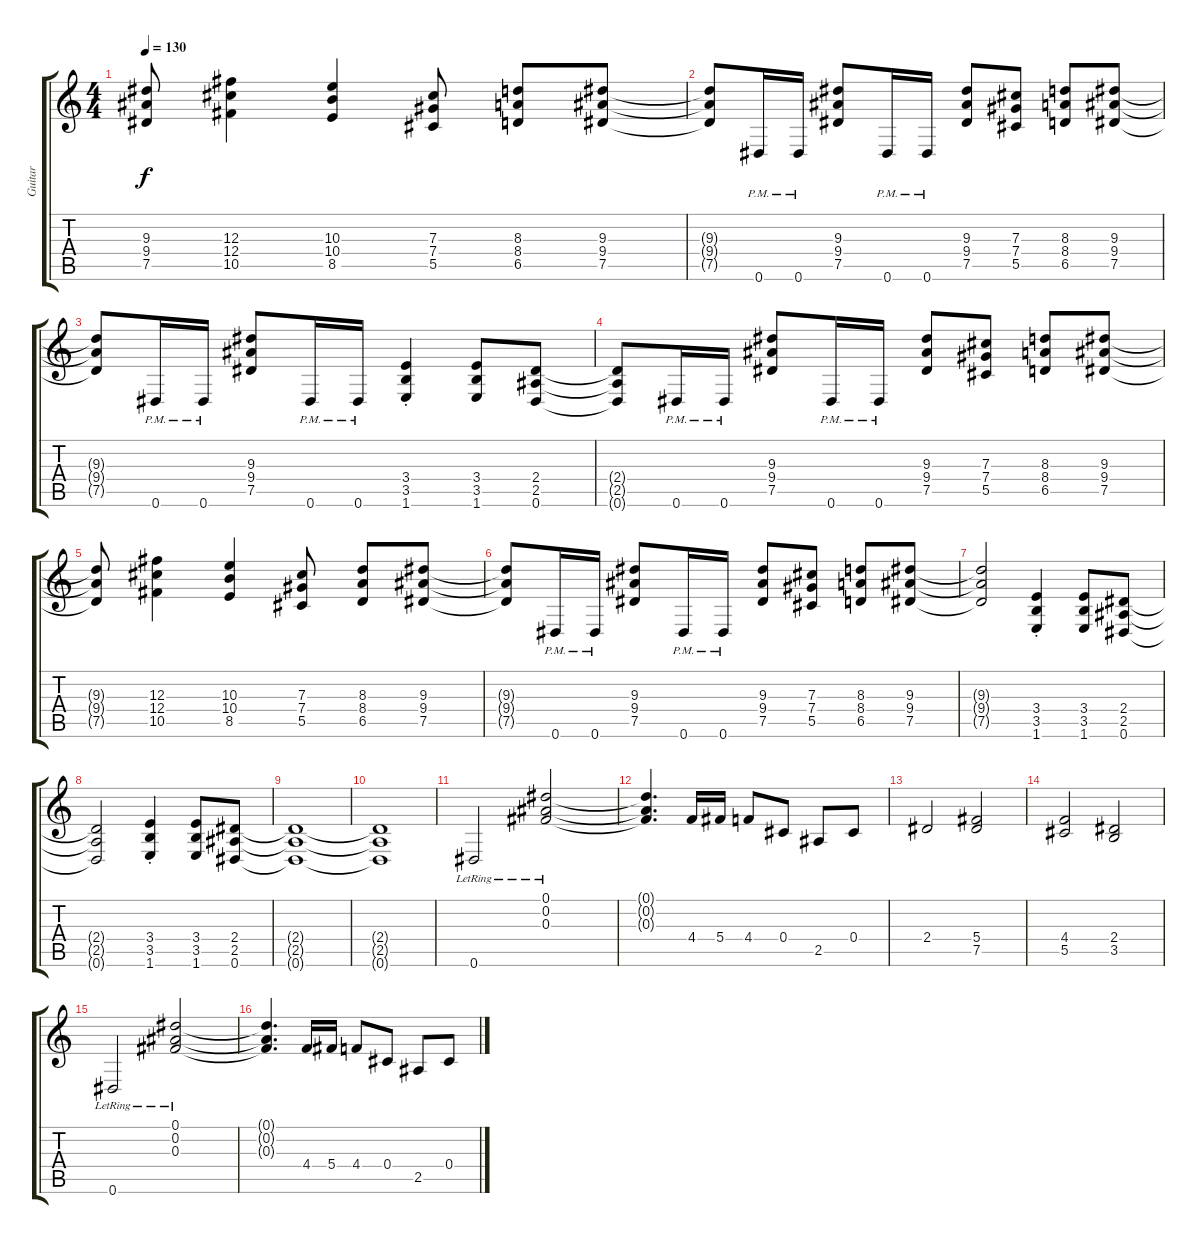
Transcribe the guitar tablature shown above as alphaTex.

\track ("Guitar " "Guitar ") {instrument distortionguitar}
\staff {score tabs}
\tuning (Eb4 Bb3 Gb3 Db3 Ab2 Eb2) {hide}
\ts (4 4)
\tempo 130
\clef g2
\ks c
(9.3{t} 9.4{t} 7.5{t}).8{dy f} (12.3 12.4 10.5).4 (10.3 10.4 8.5).4 (7.3 7.4 5.5).8 (8.3 8.4 6.5).8 (9.3 9.4 7.5).8 |
(9.3{t} 9.4{t} 7.5{t}).8 0.6{pm}.16 0.6{pm}.16 (9.3 9.4 7.5).8 0.6{pm}.16 0.6{pm}.16 (9.3 9.4 7.5).8 (7.3 7.4 5.5).8 (8.3 8.4 6.5).8 (9.3 9.4 7.5).8 |
(9.3{t} 9.4{t} 7.5{t}).8 0.6{pm}.16 0.6{pm}.16 (9.3 9.4 7.5).8 0.6{pm}.16 0.6{pm}.16 (3.4{st} 3.5{st} 1.6{st}).4 (3.4 3.5 1.6).8 (2.4 2.5 0.6).8 |
(2.4{t} 2.5{t} 0.6{t}).8 0.6{pm}.16 0.6{pm}.16 (9.3 9.4 7.5).8 0.6{pm}.16 0.6{pm}.16 (9.3 9.4 7.5).8 (7.3 7.4 5.5).8 (8.3 8.4 6.5).8 (9.3 9.4 7.5).8 |
(9.3{t} 9.4{t} 7.5{t}).8 (12.3 12.4 10.5).4 (10.3 10.4 8.5).4 (7.3 7.4 5.5).8 (8.3 8.4 6.5).8 (9.3 9.4 7.5).8 |
(9.3{t} 9.4{t} 7.5{t}).8 0.6{pm}.16 0.6{pm}.16 (9.3 9.4 7.5).8 0.6{pm}.16 0.6{pm}.16 (9.3 9.4 7.5).8 (7.3 7.4 5.5).8 (8.3 8.4 6.5).8 (9.3 9.4 7.5).8 |
(9.3{t} 9.4{t} 7.5{t}).2 (3.4{st} 3.5{st} 1.6{st}).4 (3.4 3.5 1.6).8 (2.4 2.5 0.6).8 |
(2.4{t} 2.5{t} 0.6{t}).2 (3.4{st} 3.5{st} 1.6{st}).4 (3.4 3.5 1.6).8 (2.4 2.5 0.6).8 |
(2.4{t} 2.5{t} 0.6{t}).1 |
(2.4{t} 2.5{t} 0.6{t}).1 |
0.6{lr}.2{instrument electricguitarclean} (0.1{lr} 0.2{lr} 0.3{lr}).2 |
(0.1{t} 0.2{t} 0.3{t}).4{d} 4.4.16 5.4.16 4.4.8 0.4.8 2.5.8 0.4.8 |
2.4.2 (5.4 7.5).2 |
(4.4 5.5).2 (2.4 3.5).2 |
0.6{lr}.2 (0.1{lr} 0.2{lr} 0.3{lr}).2 |
(0.1{t} 0.2{t} 0.3{t}).4{d} 4.4.16 5.4.16 4.4.8 0.4.8 2.5.8 0.4.8
